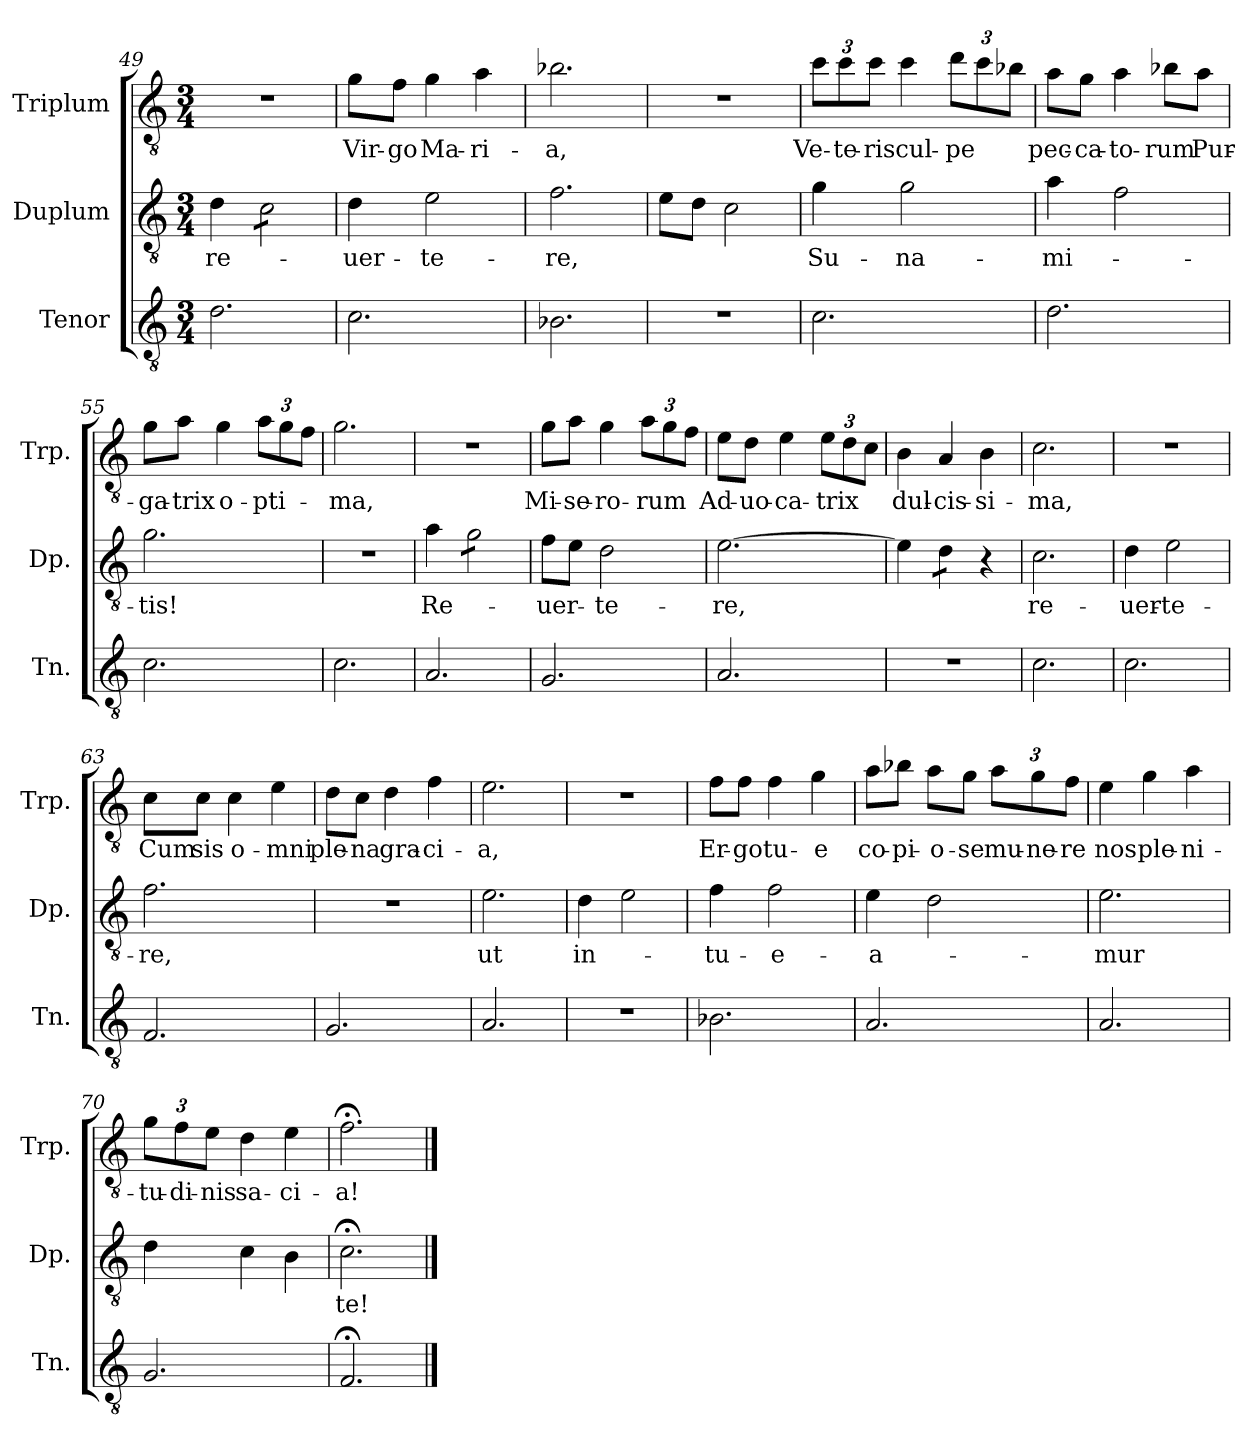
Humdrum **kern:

**kern	**kern	**text	**kern	**text
*part3	*part2	*part2	*part1	*part1
*staff3	*staff2	*staff2	*staff1	*staff1
*I"Tenor	*I"Duplum	*	*I"Triplum	*
*I'Tn.	*I'Dp.	*	*I'Trp.	*
*clefGv2	*clefGv2	*	*clefGv2	*
*k[]	*k[]	*	*k[]	*
*M3/4	*M3/4	*	*M3/4	*
=49	=49	=49	=49	=49
!	!	!LO:LY:b	!	!
2.d\	4d\	re-	2.r	.
*	*tremolo	*	*	*
.	8c\L	.	.	.
.	8c\	.	.	.
.	8c\	.	.	.
.	8c\J	.	.	.
*	*Xtremolo	*	*	*
=50	=50	=50	=50	=50
!	!	!LO:LY:b	!	!LO:LY:b
2.c\	4d\	-uer-	8g\L	Vir-
!	!	!	!	!LO:LY:b
.	.	.	8f\J	-go
!	!	!LO:LY:b	!	!LO:LY:b
.	2e\	-te-	4g\	Ma-
!	!	!	!	!LO:LY:b
.	.	.	4a\	-ri-
=51	=51	=51	=51	=51
!	!	!LO:LY:b	!	!LO:LY:b
2.B-X\	2.f\	-re,	2.b-X\	-a,
!!LO:LB:g=z
=52	=52	=52	=52	=52
2.r	8e\L	.	2.r	.
.	8d\J	.	.	.
.	2c\	.	.	.
=53	=53	=53	=53	=53
!	!	!LO:LY:b	!	!
*	*	*	*Xbrackettup	*
!	!	!	!	!LO:LY:b
2.c\	4g\	Su-	12cc\L	Ve-
!	!	!	!	!LO:LY:b
.	.	.	12cc\	-te-
!	!	!	!	!LO:LY:b
.	.	.	12cc\J	-ris
!	!	!LO:LY:b	!	!LO:LY:b
.	2g\	-na-	4cc\	cul-
!	!	!	!	!LO:LY:b
.	.	.	12dd\L	-pe
.	.	.	12cc\	.
.	.	.	12b-X\J	.
=54	=54	=54	=54	=54
!	!	!LO:LY:b	!	!LO:LY:b
2.d\	4a\	-mi-	8a\L	pec-
!	!	!	!	!LO:LY:b
.	.	.	8g\J	-ca-
!	!	!	!	!LO:LY:b
.	2f\	.	4a\	-to-
!	!	!	!	!LO:LY:b
.	.	.	8b-X\L	-rum
!	!	!	!	!LO:LY:b
.	.	.	8a\J	Pur-
=55	=55	=55	=55	=55
!	!	!LO:LY:b	!	!LO:LY:b
2.c\	2.g\	-tis!	8g\L	-ga-
!	!	!	!	!LO:LY:b
.	.	.	8a\J	-trix
!	!	!	!	!LO:LY:b
.	.	.	4g\	o-
!	!	!	!	!LO:LY:b
.	.	.	12a\L	-pti-
.	.	.	12g\	.
.	.	.	12f\J	.
=56	=56	=56	=56	=56
!	!	!	!	!LO:LY:b
2.c\	2.r	.	2.g\	-ma,
=57	=57	=57	=57	=57
!	!	!LO:LY:b	!	!
2.A/	4a\	Re-	2.r	.
*	*tremolo	*	*	*
.	8g\L	.	.	.
.	8g\	.	.	.
.	8g\	.	.	.
.	8g\J	.	.	.
*	*Xtremolo	*	*	*
=58	=58	=58	=58	=58
!	!	!LO:LY:b	!	!LO:LY:b
2.G/	8f\L	-uer-	8g\L	Mi-
!	!	!	!	!LO:LY:b
.	8e\J	.	8a\J	-se-
!	!	!LO:LY:b	!	!LO:LY:b
.	2d\	-te-	4g\	-ro-
!	!	!	!	!LO:LY:b
.	.	.	12a\L	-rum
.	.	.	12g\	.
.	.	.	12f\J	.
!!LO:LB:g=z
=59	=59	=59	=59	=59
!	!	!LO:LY:b	!	!LO:LY:b
2.A/	[2.e\	-re,	8e\L	Ad-
!	!	!	!	!LO:LY:b
.	.	.	8d\J	-uo-
!	!	!	!	!LO:LY:b
.	.	.	4e\	-ca-
!	!	!	!	!LO:LY:b
.	.	.	12e\L	-trix
.	.	.	12d\	.
.	.	.	12c\J	.
=60	=60	=60	=60	=60
!	!	!	!	!LO:LY:b
2.r	4e\]	.	4B\	dul-
!	!	!	!	!LO:LY:b
*	*tremolo	*	*	*
.	8d\L	.	4A/	-cis-
.	8d\J	.	.	.
*	*Xtremolo	*	*	*
!	!	!	!	!LO:LY:b
.	4r	.	4B\	-si-
=61	=61	=61	=61	=61
!	!	!LO:LY:b	!	!LO:LY:b
2.c\	2.c\	re-	2.c\	-ma,
=62	=62	=62	=62	=62
!	!	!LO:LY:b	!	!
2.c\	4d\	-uer-	2.r	.
!	!	!LO:LY:b	!	!
.	2e\	-te-	.	.
=63	=63	=63	=63	=63
!	!	!LO:LY:b	!	!LO:LY:b
2.F/	2.f\	-re,	8c\L	Cum
!	!	!	!	!LO:LY:b
.	.	.	8c\J	sis
!	!	!	!	!LO:LY:b
.	.	.	4c\	o-
!	!	!	!	!LO:LY:b
.	.	.	4e\	-mni
=64	=64	=64	=64	=64
!	!	!	!	!LO:LY:b
2.G/	2.r	.	8d\L	ple-
!	!	!	!	!LO:LY:b
.	.	.	8c\J	-na
!	!	!	!	!LO:LY:b
.	.	.	4d\	gra-
!	!	!	!	!LO:LY:b
.	.	.	4f\	-ci-
=65	=65	=65	=65	=65
!	!	!LO:LY:b	!	!LO:LY:b
2.A/	2.e\	ut	2.e\	-a,
=66	=66	=66	=66	=66
!	!	!LO:LY:b	!	!
2.r	4d\	in-	2.r	.
.	2e\	.	.	.
=67	=67	=67	=67	=67
!	!	!LO:LY:b	!	!LO:LY:b
2.B-X\	4f\	-tu-	8f\L	Er-
!	!	!	!	!LO:LY:b
.	.	.	8f\J	-go
!	!	!LO:LY:b	!	!LO:LY:b
.	2f\	-e-	4f\	tu-
!	!	!	!	!LO:LY:b
.	.	.	4g\	-e
!!LO:LB:g=z
=68	=68	=68	=68	=68
!	!	!LO:LY:b	!	!LO:LY:b
2.A/	4e\	-a-	8a\L	co-
!	!	!	!	!LO:LY:b
.	.	.	8b-X\J	-pi-
!	!	!	!	!LO:LY:b
.	2d\	.	8a\L	-o-
!	!	!	!	!LO:LY:b
.	.	.	8g\J	-se
!	!	!	!	!LO:LY:b
.	.	.	12a\L	mu-
!	!	!	!	!LO:LY:b
.	.	.	12g\	-ne-
!	!	!	!	!LO:LY:b
.	.	.	12f\J	-re
=69	=69	=69	=69	=69
!	!	!LO:LY:b	!	!LO:LY:b
2.A/	2.e\	-mur	4e\	nos
!	!	!	!	!LO:LY:b
.	.	.	4g\	ple-
!	!	!	!	!LO:LY:b
.	.	.	4a\	-ni-
=70	=70	=70	=70	=70
!	!	!	!	!LO:LY:b
2.G/	4d\	.	12g\L	-tu-
!	!	!	!	!LO:LY:b
.	.	.	12f\	-di-
!	!	!	!	!LO:LY:b
.	.	.	12e\J	-nis
!	!	!	!	!LO:LY:b
.	4c\	.	4d\	sa-
!	!	!	!	!LO:LY:b
.	4B\	.	4e\	-ci-
=71	=71	=71	=71	=71
!	!	!LO:LY:b	!	!LO:LY:b
2.F;</	2.c;<\	te!	2.f;<\	-a!
==	==	==	==	==
*-	*-	*-	*-	*-
